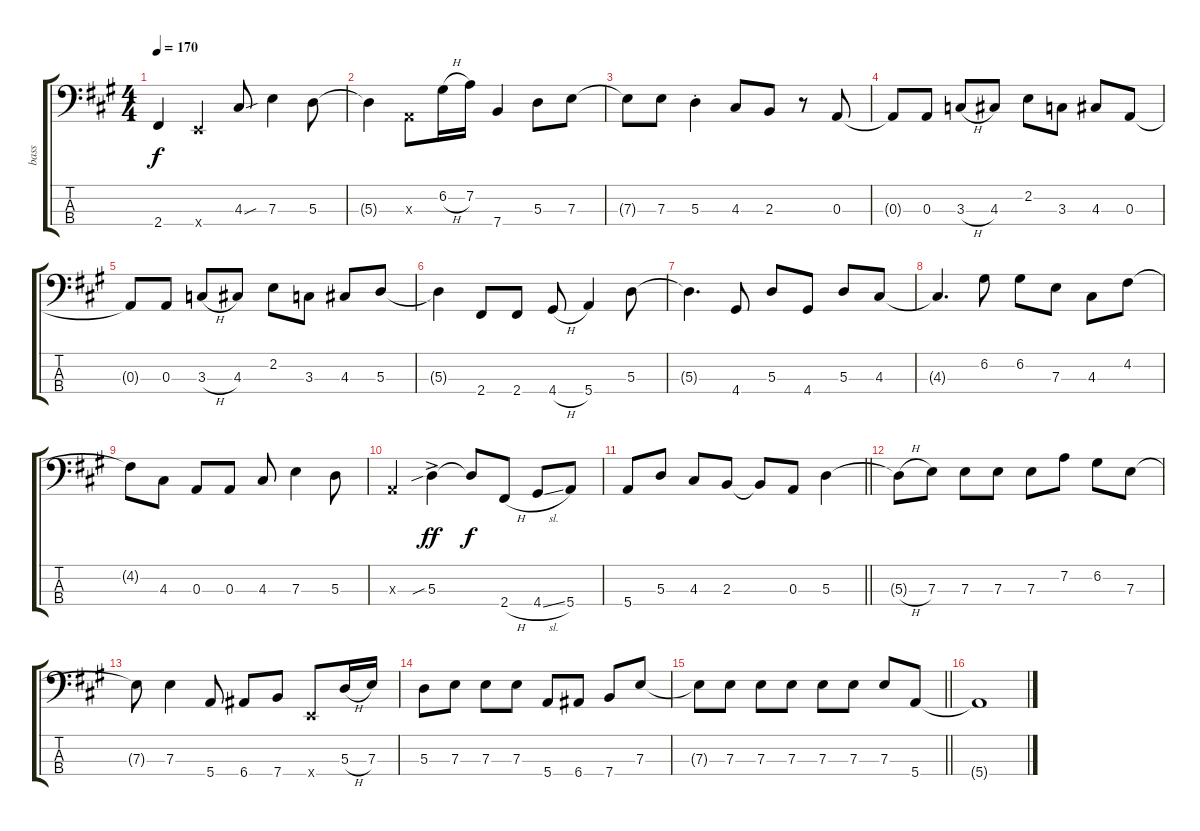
\track ("bass" "bass") {instrument electricbasspick}
\staff {score tabs}
\tuning (G2 D2 A1 E1) {hide}
\ts (4 4)
\tempo 170
\clef f4
\ks a
2.4{t}.4{dy f} 0.4{x}.4 4.3{sou}.8 7.3.4 5.3.8 |
5.3{t}.4 0.3{x}.8 6.2{h}.16 7.2.16 7.4.4 5.3.8 7.3.8 |
7.3{t}.8 7.3.8 5.3{st}.4 4.3.8 2.3.8 r.8 0.3.8 |
0.3{t}.8 0.3.8 3.3{h}.8 4.3.8 2.2.8 3.3.8 4.3.8 0.3.8 |
0.3{t}.8 0.3.8 3.3{h}.8 4.3.8 2.2.8 3.3.8 4.3.8 5.3.8 |
5.3{t}.4 2.4.8 2.4.8 4.4{h}.8 5.4.4 5.3.8 |
5.3{t}.4{d} 4.4.8 5.3.8 4.4.8 5.3.8 4.3.8 |
4.3{t}.4{d} 6.2.8 6.2.8 7.3.8 4.3.8 4.2.8 |
4.2{t}.8 4.3.8 0.3.8 0.3.8 4.3.8 7.3.4 5.3.8 |
0.3{x}.4 5.3{sib ac}.4{dy ff} 5.3{t}.8{dy f} 2.4{h}.8 4.4{sl}.8 5.4.8 |
\barLineRight lightlight
5.4.8 5.3.8 4.3.8 2.3.8 2.3{t}.8 0.3.8 5.3.4 |
5.3{h t}.8 7.3.8 7.3.8 7.3.8 7.3.8 7.2.8 6.2.8 7.3.8 |
7.3{t}.8 7.3.4 5.4.8 6.4.8 7.4.8 0.4{x}.8 5.3{h}.16 7.3.16 |
5.3.8 7.3.8 7.3.8 7.3.8 5.4.8 6.4.8 7.4.8 7.3.8 |
\barLineRight lightlight
7.3{t}.8 7.3.8 7.3.8 7.3.8 7.3.8 7.3.8 7.3.8 5.4.8 |
5.4{t}.1
